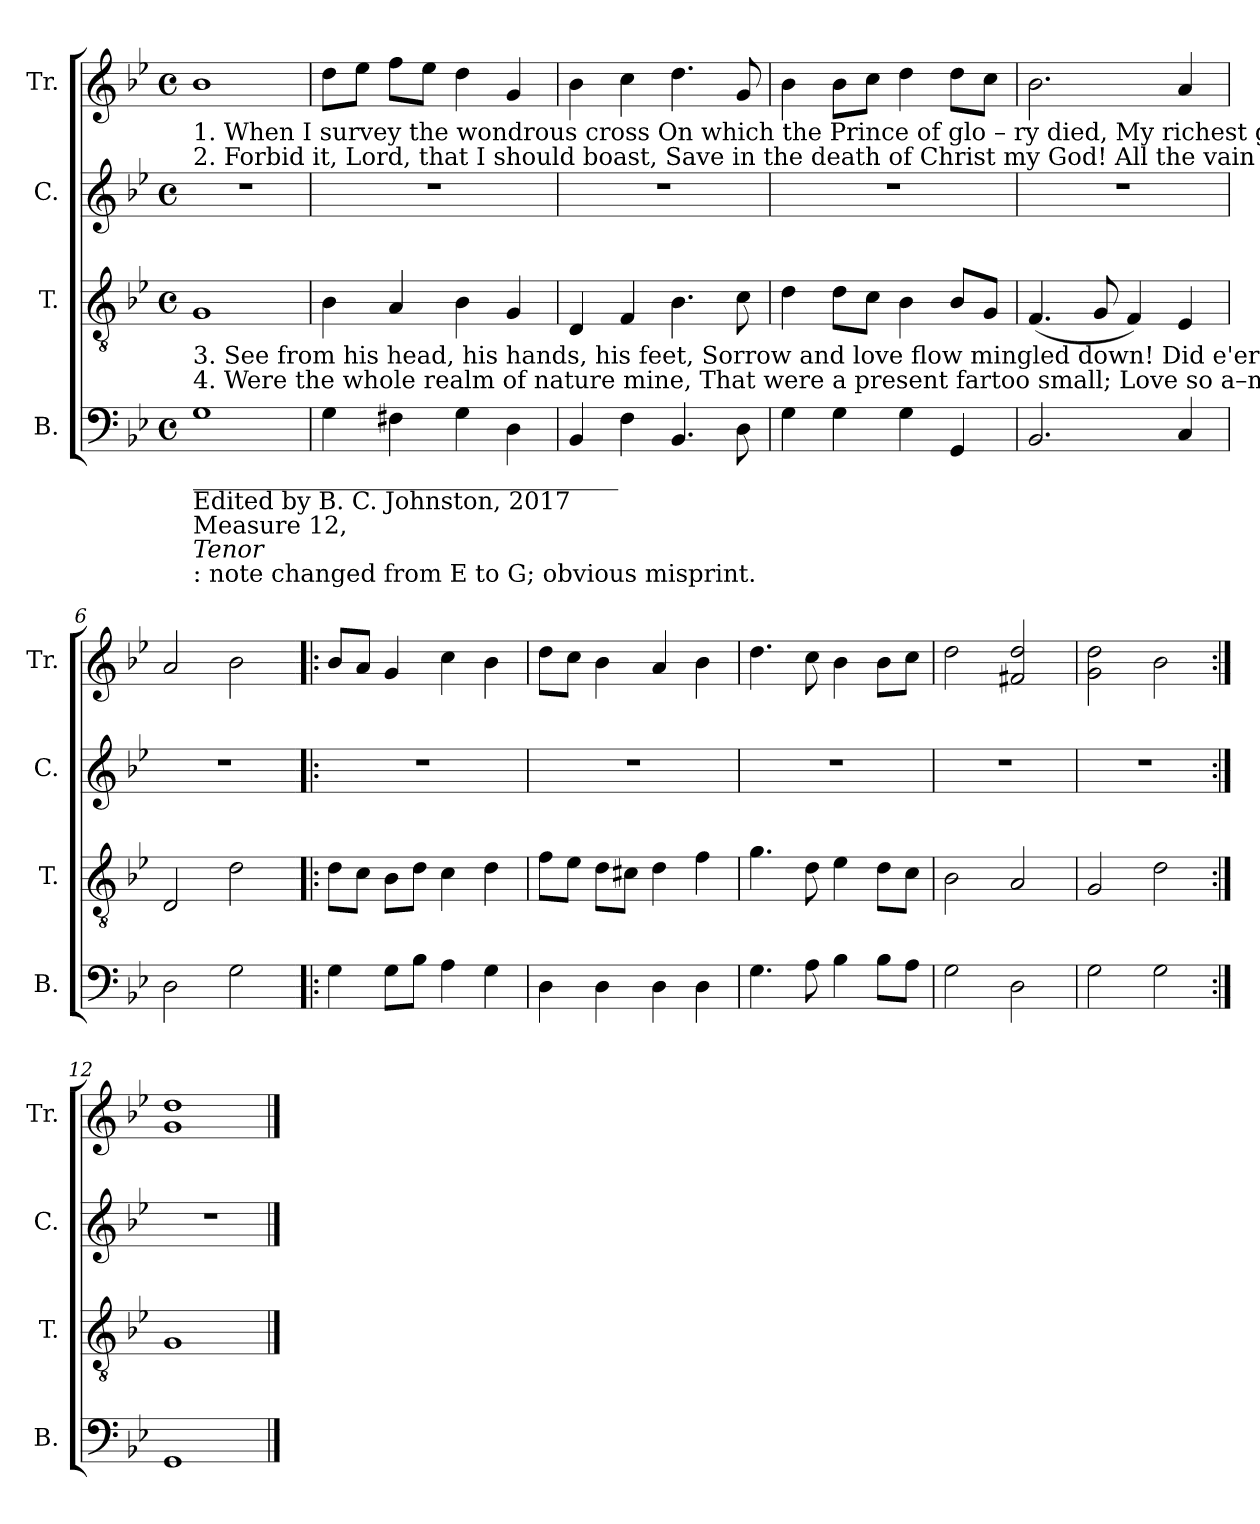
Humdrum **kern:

**kern	**kern	**kern	**kern
*part4	*part3	*part2	*part1
*staff4	*staff3	*staff2	*staff1
*I"B.	*I"T.	*I"C.	*I"Tr.
*I'B.	*I'T.	*I'C.	*I'Tr.
*clefF4	*clefGv2	*clefG2	*clefG2
*k[b-e-]	*k[b-e-]	*k[b-e-]	*k[b-e-]
*M4/4	*M4/4	*M4/4	*M4/4
*met(c)	*met(c)	*met(c)	*met(c)
*MM80	*MM80	*MM80	*MM80
=1	=1	=1	=1
!	!	!	!LO:TX:b:t=1. When I  survey the wondrous cross  On which the Prince of  glo – ry died,  My richest gain I count  but loss,  And pour contempt on all my pride.    My
!	!	!	!LO:TX:b:t=2. Forbid it, Lord, that I should boast, Save in  the death  of  Christ   my God!  All the vain things that charm me most,  I sacrifice them to his  blood.   All
!	!LO:TX:b:t=3. See from his head, his hands, his feet,  Sorrow and love flow mingled down!  Did e'er such love and sorrow meet,  Or thorns compose so rich a crown!  Did	!	!
!	!LO:TX:b:t=4. Were the whole realm of nature mine,  That were a present fartoo small;    Love  so  a–ma–zing,  so    di – vine,  Demands  my  soul, my life, my all.   Love	!	!
!LO:TX:b:t=___________________________________	!	!	!
!LO:TX:b:t=Edited by B. C. Johnston, 2017	!	!	!
!LO:TX:b:t=Measure 12,	!	!	!
!LO:TX:b:i:t=Tenor	!	!	!
!LO:TX:b:t=&colon; note changed from E to G; obvious misprint.	!	!	!
1G	1G	1r	1b-
=2	=2	=2	=2
4G\	4B-\	1r	8dd\L
.	.	.	8ee-\J
4F#X\	4A/	.	8ff\L
.	.	.	8ee-\J
4G\	4B-\	.	4dd\
4D\	4G/	.	4g/
=3	=3	=3	=3
4BB-/	4D/	1r	4b-\
4F\	4F/	.	4cc\
4.BB-/	4.B-\	.	4.dd\
8D\	8c\	.	8g/
=4	=4	=4	=4
4G\	4d\	1r	4b-\
4G\	8d\L	.	8b-\L
.	8c\J	.	8cc\J
4G\	4B-\	.	4dd\
4GG/	8B-/L	.	8dd\L
.	8G/J	.	8cc\J
=5	=5	=5	=5
2.BB-/	(4.F/	1r	2.b-\
.	8G/	.	.
.	4F/)	.	.
4C/	4E-/	.	4a/
=6	=6	=6	=6
2D\	2D/	1r	2a/
2G\	2d\	.	2b-\
=7!|:	=7!|:	=7!|:	=7!|:
4G\	8d\L	1r	8b-/L
.	8c\J	.	8a/J
8G\L	8B-\L	.	4g/
8B-\J	8d\J	.	.
4A\	4c\	.	4cc\
4G\	4d\	.	4b-\
=8	=8	=8	=8
4D\	8f\L	1r	8dd\L
.	8e-\J	.	8cc\J
4D\	8d\L	.	4b-\
.	8c#X\J	.	.
4D\	4d\	.	4a/
4D\	4f\	.	4b-\
=9	=9	=9	=9
4.G\	4.g\	1r	4.dd\
8A\	8d\	.	8cc\
4B-\	4e-\	.	4b-\
8B-\L	8d\L	.	8b-\L
8A\J	8c\J	.	8cc\J
=10	=10	=10	=10
2G\	2B-\	1r	2dd\
2D\	2A/	.	2f#X/ 2dd/
=11	=11	=11	=11
2G\	2G/	1r	2g\ 2dd\
2G\	2d\	.	2b-\
=12:|!	=12:|!	=12:|!	=12:|!
1GG	1G	1r	1g 1dd
==	==	==	==
*-	*-	*-	*-
